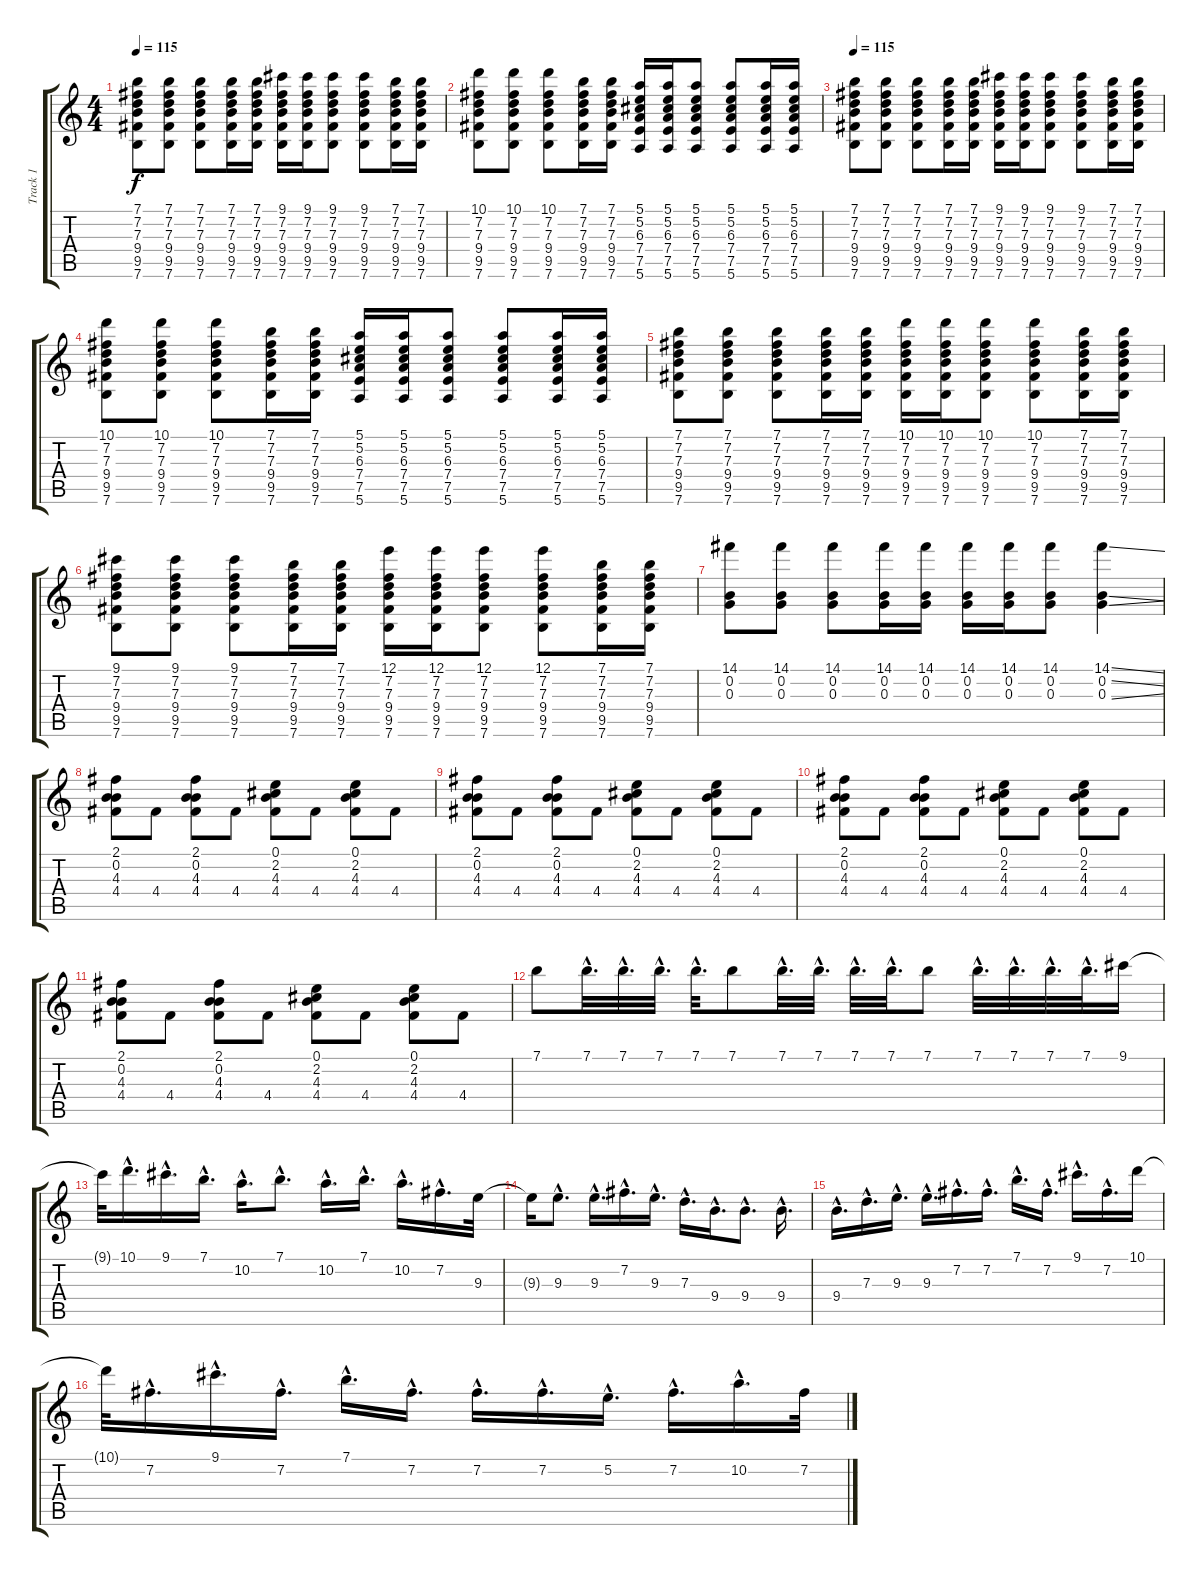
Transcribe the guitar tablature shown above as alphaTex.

\track ("Track 1" "Track 1") {instrument acousticguitarnylon}
\staff {score tabs}
\tuning (E4 B3 G3 D3 A2 E2) {hide}
\ts (4 4)
\tempo 115
\clef g2
\ks c
(7.1 7.2 7.3 9.4 9.5 7.6).8{dy f} (7.1 7.2 7.3 9.4 9.5 7.6).8 (7.1 7.2 7.3 9.4 9.5 7.6).8 (7.1 7.2 7.3 9.4 9.5 7.6).16 (7.1 7.2 7.3 9.4 9.5 7.6).16 (9.1 7.2 7.3 9.4 9.5 7.6).16 (9.1 7.2 7.3 9.4 9.5 7.6).16 (9.1 7.2 7.3 9.4 9.5 7.6).8 (9.1 7.2 7.3 9.4 9.5 7.6).8 (7.1 7.2 7.3 9.4 9.5 7.6).16 (7.1 7.2 7.3 9.4 9.5 7.6).16 |
(10.1 7.2 7.3 9.4 9.5 7.6).8 (10.1 7.2 7.3 9.4 9.5 7.6).8 (10.1 7.2 7.3 9.4 9.5 7.6).8 (7.1 7.2 7.3 9.4 9.5 7.6).16 (7.1 7.2 7.3 9.4 9.5 7.6).16 (5.1 5.2 6.3 7.4 7.5 5.6).16 (5.1 5.2 6.3 7.4 7.5 5.6).16 (5.1 5.2 6.3 7.4 7.5 5.6).8 (5.1 5.2 6.3 7.4 7.5 5.6).8 (5.1 5.2 6.3 7.4 7.5 5.6).16 (5.1 5.2 6.3 7.4 7.5 5.6).16 |
\tempo 115
(7.1 7.2 7.3 9.4 9.5 7.6).8 (7.1 7.2 7.3 9.4 9.5 7.6).8 (7.1 7.2 7.3 9.4 9.5 7.6).8 (7.1 7.2 7.3 9.4 9.5 7.6).16 (7.1 7.2 7.3 9.4 9.5 7.6).16 (9.1 7.2 7.3 9.4 9.5 7.6).16 (9.1 7.2 7.3 9.4 9.5 7.6).16 (9.1 7.2 7.3 9.4 9.5 7.6).8 (9.1 7.2 7.3 9.4 9.5 7.6).8 (7.1 7.2 7.3 9.4 9.5 7.6).16 (7.1 7.2 7.3 9.4 9.5 7.6).16 |
(10.1 7.2 7.3 9.4 9.5 7.6).8 (10.1 7.2 7.3 9.4 9.5 7.6).8 (10.1 7.2 7.3 9.4 9.5 7.6).8 (7.1 7.2 7.3 9.4 9.5 7.6).16 (7.1 7.2 7.3 9.4 9.5 7.6).16 (5.1 5.2 6.3 7.4 7.5 5.6).16 (5.1 5.2 6.3 7.4 7.5 5.6).16 (5.1 5.2 6.3 7.4 7.5 5.6).8 (5.1 5.2 6.3 7.4 7.5 5.6).8 (5.1 5.2 6.3 7.4 7.5 5.6).16 (5.1 5.2 6.3 7.4 7.5 5.6).16 |
(7.1 7.2 7.3 9.4 9.5 7.6).8 (7.1 7.2 7.3 9.4 9.5 7.6).8 (7.1 7.2 7.3 9.4 9.5 7.6).8 (7.1 7.2 7.3 9.4 9.5 7.6).16 (7.1 7.2 7.3 9.4 9.5 7.6).16 (10.1 7.2 7.3 9.4 9.5 7.6).16 (10.1 7.2 7.3 9.4 9.5 7.6).16 (10.1 7.2 7.3 9.4 9.5 7.6).8 (10.1 7.2 7.3 9.4 9.5 7.6).8 (7.1 7.2 7.3 9.4 9.5 7.6).16 (7.1 7.2 7.3 9.4 9.5 7.6).16 |
(9.1 7.2 7.3 9.4 9.5 7.6).8 (9.1 7.2 7.3 9.4 9.5 7.6).8 (9.1 7.2 7.3 9.4 9.5 7.6).8 (7.1 7.2 7.3 9.4 9.5 7.6).16 (7.1 7.2 7.3 9.4 9.5 7.6).16 (12.1 7.2 7.3 9.4 9.5 7.6).16 (12.1 7.2 7.3 9.4 9.5 7.6).16 (12.1 7.2 7.3 9.4 9.5 7.6).8 (12.1 7.2 7.3 9.4 9.5 7.6).8 (7.1 7.2 7.3 9.4 9.5 7.6).16 (7.1 7.2 7.3 9.4 9.5 7.6).16 |
(14.1 0.2 0.3).8 (14.1 0.2 0.3).8 (14.1 0.2 0.3).8 (14.1 0.2 0.3).16 (14.1 0.2 0.3).16 (14.1 0.2 0.3).16 (14.1 0.2 0.3).16 (14.1 0.2 0.3).8 (14.1{ss} 0.2{ss} 0.3{ss}).4 |
(2.1 0.2 4.3 4.4).8 4.4.8 (2.1 0.2 4.3 4.4).8 4.4.8 (0.1 2.2 4.3 4.4).8 4.4.8 (0.1 2.2 4.3 4.4).8 4.4.8 |
(2.1 0.2 4.3 4.4).8 4.4.8 (2.1 0.2 4.3 4.4).8 4.4.8 (0.1 2.2 4.3 4.4).8 4.4.8 (0.1 2.2 4.3 4.4).8 4.4.8 |
(2.1 0.2 4.3 4.4).8 4.4.8 (2.1 0.2 4.3 4.4).8 4.4.8 (0.1 2.2 4.3 4.4).8 4.4.8 (0.1 2.2 4.3 4.4).8 4.4.8 |
(2.1 0.2 4.3 4.4).8 4.4.8 (2.1 0.2 4.3 4.4).8 4.4.8 (0.1 2.2 4.3 4.4).8 4.4.8 (0.1 2.2 4.3 4.4).8 4.4.8 |
7.1.8{volume 16 instrument distortionguitar} 7.1{hac}.32{d} 7.1{hac}.32{d} 7.1{hac}.32{d} 7.1{hac}.32{d} 7.1.8 7.1{hac}.32{d} 7.1{hac}.32{d} 7.1{hac}.32{d} 7.1{hac}.32{d} 7.1.8 7.1{hac}.32{d} 7.1{hac}.32{d} 7.1{hac}.32{d} 7.1{hac}.32{d} 9.1.16 |
9.1{t}.32 10.1{hac}.16{d} 9.1{hac}.16{d} 7.1{hac}.16{d} 10.2{hac}.16{d} 7.1{hac}.8{d} 10.2{hac}.16{d} 7.1{hac}.16{d} 10.2{hac}.16{d} 7.2{hac}.16{d} 9.3.32 |
9.3{t}.16 9.3{hac}.8{d} 9.3{hac}.16{d} 7.2{hac}.16{d} 9.3{hac}.16{d} 7.3{hac}.16{d} 9.4{hac}.16{d} 9.4{hac}.8{d} 9.4{hac}.16{d} |
9.4{hac}.16{d} 7.3{hac}.16{d} 9.3{hac}.16{d} 9.3{hac}.16{d} 7.2{hac}.16{d} 7.2{hac}.16{d} 7.1{hac}.16{d} 7.2{hac}.16{d} 9.1{hac}.16{d} 7.2{hac}.16{d} 10.1.16 |
10.1{t}.32 7.2{hac}.16{d} 9.1{hac}.16{d} 7.2{hac}.16{d} 7.1{hac}.16{d} 7.2{hac}.16{d} 7.2{hac}.16{d} 7.2{hac}.16{d} 5.2{hac}.16{d} 7.2{hac}.16{d} 10.2{hac}.16{d} 7.2.32
